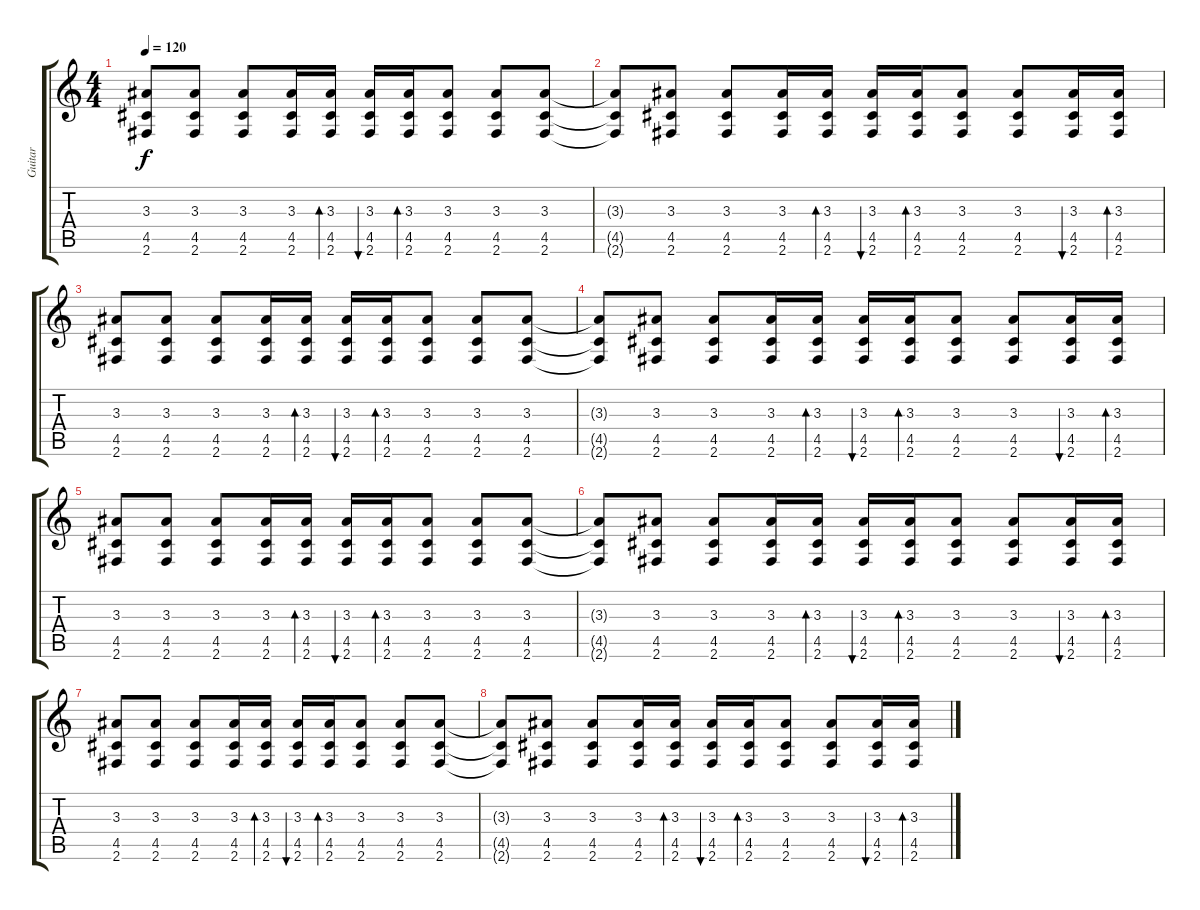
\track ("Guitar" "Guitar") {instrument acousticguitarsteel}
\staff {score tabs}
\tuning (E4 B3 G3 D3 A2 E2) {hide}
\ts (4 4)
\tempo 120
\clef g2
\ks c
(3.3 4.5 2.6).8{dy f instrument acousticguitarsteel} (3.3 4.5 2.6).8 (3.3 4.5 2.6).8 (3.3 4.5 2.6).16 (3.3 4.5 2.6).16{bd 60} (3.3 4.5 2.6).16{bu 60} (3.3 4.5 2.6).16{bd 60} (3.3 4.5 2.6).8 (3.3 4.5 2.6).8 (3.3 4.5 2.6).8 |
(3.3{t} 4.5{t} 2.6{t}).8 (3.3 4.5 2.6).8 (3.3 4.5 2.6).8 (3.3 4.5 2.6).16 (3.3 4.5 2.6).16{bd 60} (3.3 4.5 2.6).16{bu 60} (3.3 4.5 2.6).16{bd 60} (3.3 4.5 2.6).8 (3.3 4.5 2.6).8 (3.3 4.5 2.6).16{bu 60} (3.3 4.5 2.6).16{bd 60} |
(3.3 4.5 2.6).8 (3.3 4.5 2.6).8 (3.3 4.5 2.6).8 (3.3 4.5 2.6).16 (3.3 4.5 2.6).16{bd 60} (3.3 4.5 2.6).16{bu 60} (3.3 4.5 2.6).16{bd 60} (3.3 4.5 2.6).8 (3.3 4.5 2.6).8 (3.3 4.5 2.6).8 |
(3.3{t} 4.5{t} 2.6{t}).8 (3.3 4.5 2.6).8 (3.3 4.5 2.6).8 (3.3 4.5 2.6).16 (3.3 4.5 2.6).16{bd 60} (3.3 4.5 2.6).16{bu 60} (3.3 4.5 2.6).16{bd 60} (3.3 4.5 2.6).8 (3.3 4.5 2.6).8 (3.3 4.5 2.6).16{bu 60} (3.3 4.5 2.6).16{bd 60} |
(3.3 4.5 2.6).8 (3.3 4.5 2.6).8 (3.3 4.5 2.6).8 (3.3 4.5 2.6).16 (3.3 4.5 2.6).16{bd 60} (3.3 4.5 2.6).16{bu 60} (3.3 4.5 2.6).16{bd 60} (3.3 4.5 2.6).8 (3.3 4.5 2.6).8 (3.3 4.5 2.6).8 |
(3.3{t} 4.5{t} 2.6{t}).8 (3.3 4.5 2.6).8 (3.3 4.5 2.6).8 (3.3 4.5 2.6).16 (3.3 4.5 2.6).16{bd 60} (3.3 4.5 2.6).16{bu 60} (3.3 4.5 2.6).16{bd 60} (3.3 4.5 2.6).8 (3.3 4.5 2.6).8 (3.3 4.5 2.6).16{bu 60} (3.3 4.5 2.6).16{bd 60} |
(3.3 4.5 2.6).8 (3.3 4.5 2.6).8 (3.3 4.5 2.6).8 (3.3 4.5 2.6).16 (3.3 4.5 2.6).16{bd 60} (3.3 4.5 2.6).16{bu 60} (3.3 4.5 2.6).16{bd 60} (3.3 4.5 2.6).8 (3.3 4.5 2.6).8 (3.3 4.5 2.6).8 |
(3.3{t} 4.5{t} 2.6{t}).8 (3.3 4.5 2.6).8 (3.3 4.5 2.6).8 (3.3 4.5 2.6).16 (3.3 4.5 2.6).16{bd 60} (3.3 4.5 2.6).16{bu 60} (3.3 4.5 2.6).16{bd 60} (3.3 4.5 2.6).8 (3.3 4.5 2.6).8 (3.3 4.5 2.6).16{bu 60} (3.3 4.5 2.6).16{bd 60}
